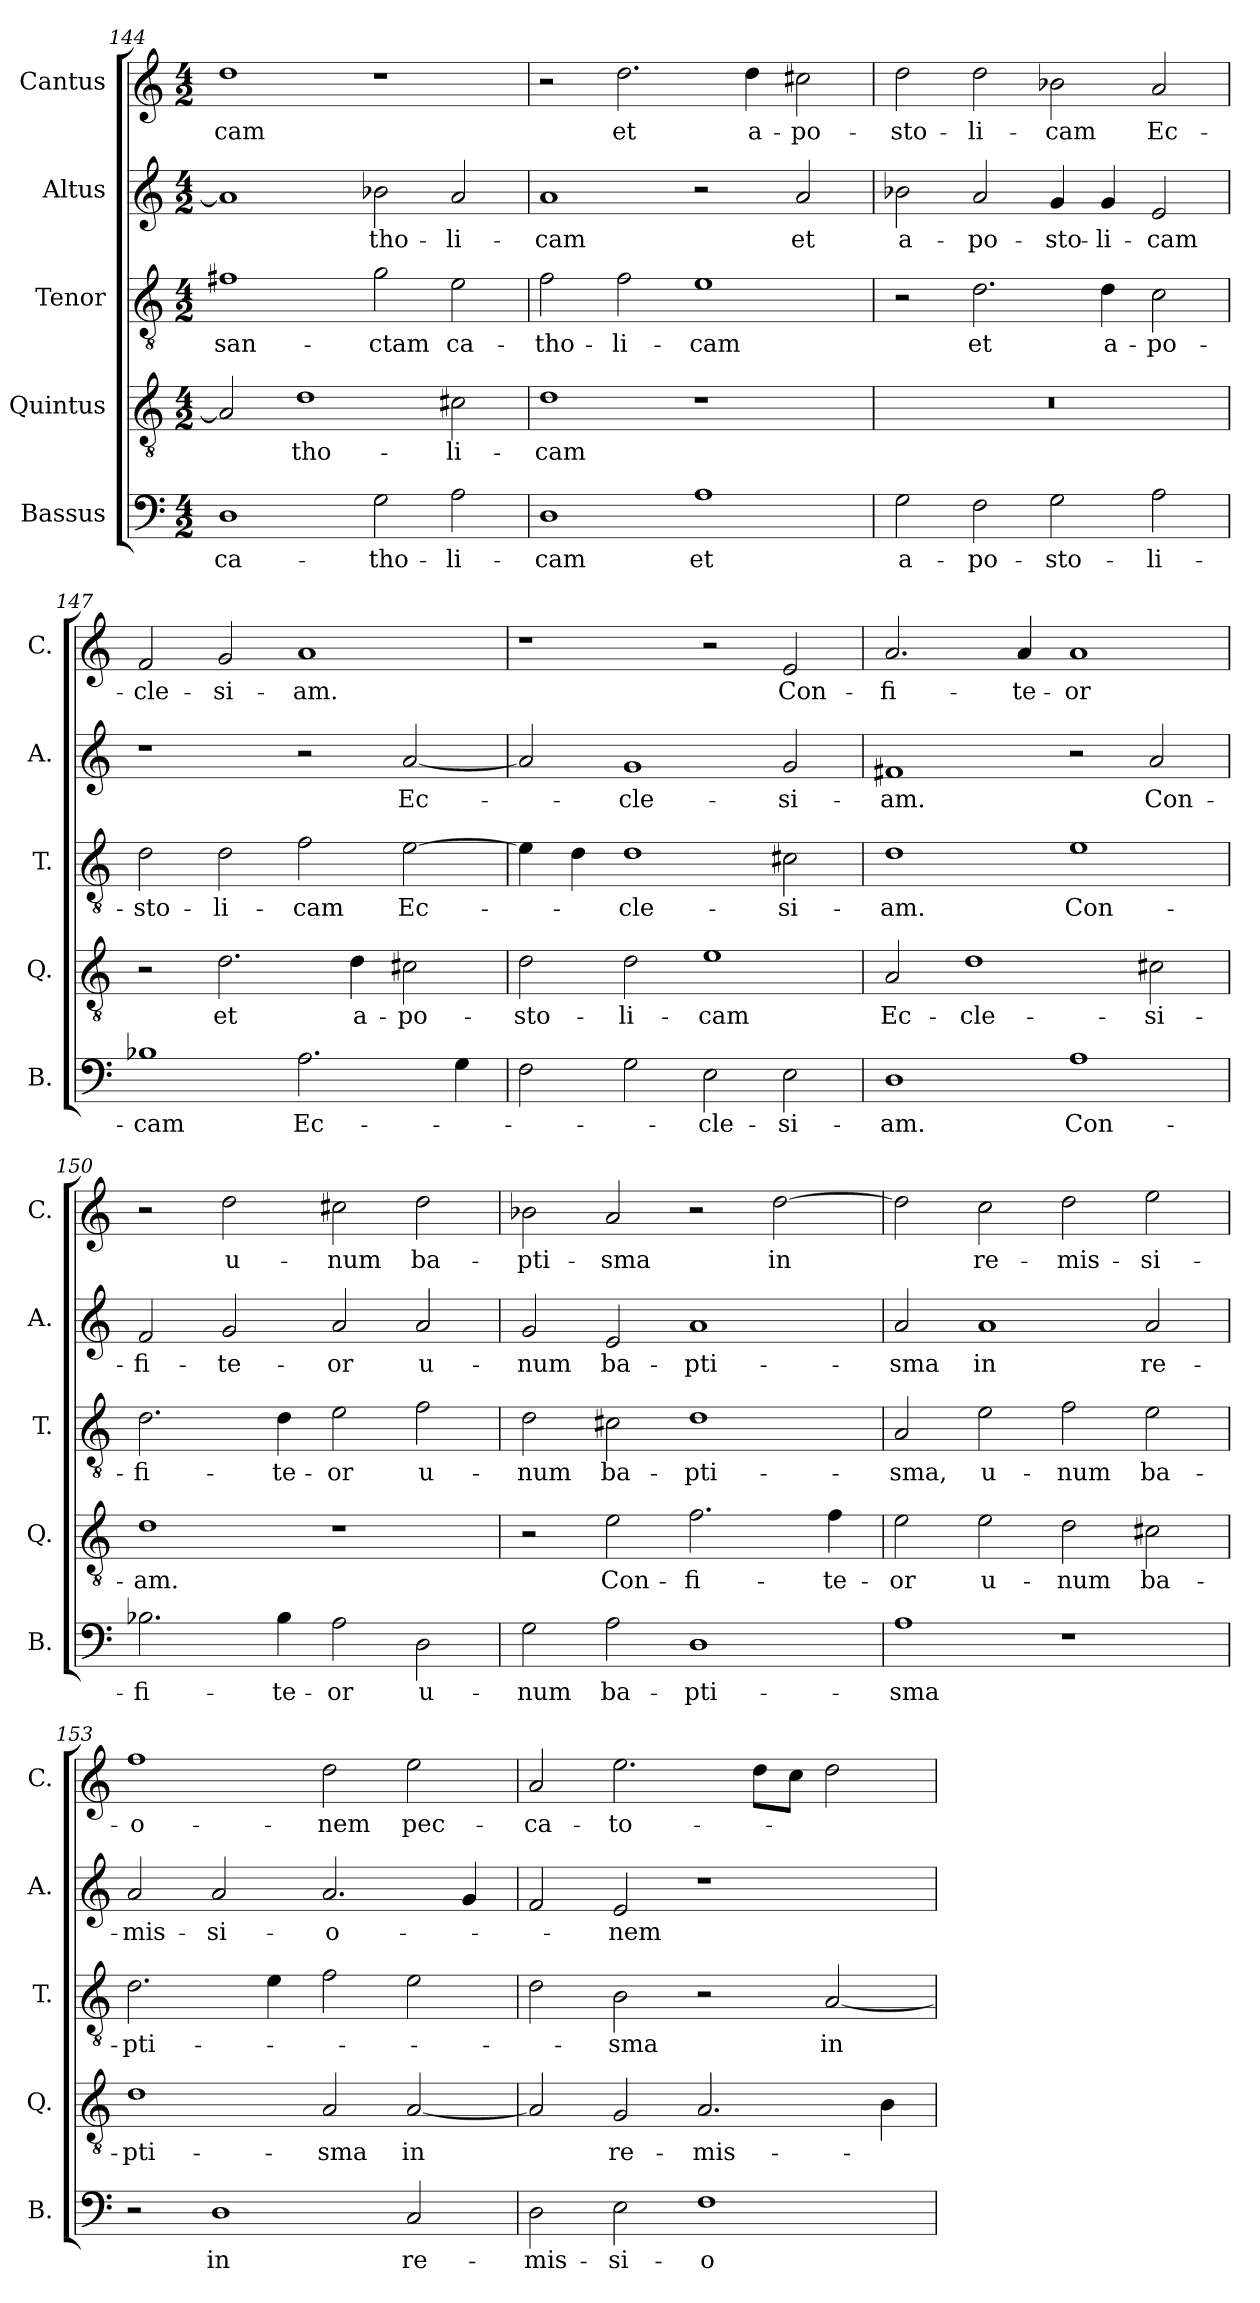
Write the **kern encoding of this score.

**kern	**text	**kern	**text	**kern	**text	**kern	**text	**kern	**text
*part5	*part5	*part4	*part4	*part3	*part3	*part2	*part2	*part1	*part1
*staff5	*staff5	*staff4	*staff4	*staff3	*staff3	*staff2	*staff2	*staff1	*staff1
*I"Bassus	*	*I"Quintus	*	*I"Tenor	*	*I"Altus	*	*I"Cantus	*
*I'B.	*	*I'Q.	*	*I'T.	*	*I'A.	*	*I'C.	*
*clefF4	*	*clefGv2	*	*clefGv2	*	*clefG2	*	*clefG2	*
*	*	*ITrd7c12	*	*ITrd7c12	*	*	*	*	*
*k[]	*	*k[]	*	*k[]	*	*k[]	*	*k[]	*
*C:	*	*C:	*	*C:	*	*C:	*	*C:	*
*M4/2	*	*M4/2	*	*M4/2	*	*M4/2	*	*M4/2	*
=144	=144	=144	=144	=144	=144	=144	=144	=144	=144
1D\	ca-	2AA/]	.	1F#X\	san-	1a/]	.	1dd\	-cam
.	.	1D\	-tho-	.	.	.	.	.	.
2G\	-tho-	.	.	2G\	-ctam	2b-X\	-tho-	1r	.
2A\	-li-	2C#\	-li-	2E\	ca-	2a/	-li-	.	.
=145	=145	=145	=145	=145	=145	=145	=145	=145	=145
1D\	-cam	1D\	-cam	2F\	-tho-	1a/	-cam	2r	.
.	.	.	.	2F\	-li-	.	.	2.dd\	et
1A\	et	1r	.	1E\	-cam	2r	.	.	.
.	.	.	.	.	.	.	.	4dd\	a-
.	.	.	.	.	.	2a/	et	2cc#\	-po-
=146	=146	=146	=146	=146	=146	=146	=146	=146	=146
2G\	a-	0r	.	2r	.	2b-X\	a-	2dd\	-sto-
2F\	-po-	.	.	2.D\	et	2a/	-po-	2dd\	-li-
2G\	-sto-	.	.	.	.	4g/	-sto-	2b-X\	-cam
.	.	.	.	4D\	a-	4g/	-li-	.	.
2A\	-li-	.	.	2C\	-po-	2e/	-cam	2a/	Ec-
=147	=147	=147	=147	=147	=147	=147	=147	=147	=147
1B-\	-cam	2r	.	2D\	-sto-	1r	.	2f/	-cle-
.	.	2.D\	et	2D\	-li-	.	.	2g/	-si-
2.A\	Ec-	.	.	2F\	-cam	2r	.	1a/	-am.
.	.	4D\	a-	.	.	.	.	.	.
.	.	2C#\	-po-	[2E\	Ec-	[2a/	Ec-	.	.
4G\	.	.	.	.	.	.	.	.	.
=148	=148	=148	=148	=148	=148	=148	=148	=148	=148
2F\	.	2D\	-sto-	4E\]	.	2a/]	.	1r	.
.	.	.	.	4D\	.	.	.	.	.
2G\	.	2D\	-li-	1D\	-cle-	1g/	-cle-	.	.
2E\	-cle-	1E\	-cam	.	.	.	.	2r	.
2E\	-si-	.	.	2C#\	-si-	2g/	-si-	2e/	Con-
=149	=149	=149	=149	=149	=149	=149	=149	=149	=149
1D\	-am.	2AA/	Ec-	1D\	-am.	1f#X/	-am.	2.a/	-fi-
.	.	1D\	-cle-	.	.	.	.	.	.
.	.	.	.	.	.	.	.	4a/	-te-
1A\	Con-	.	.	1E\	Con-	2r	.	1a/	-or
.	.	2C#\	-si-	.	.	2a/	Con-	.	.
=150	=150	=150	=150	=150	=150	=150	=150	=150	=150
2.B-\	-fi-	1D\	-am.	2.D\	-fi-	2f/	-fi-	2r	.
.	.	.	.	.	.	2g/	-te-	2dd\	u-
4B-\	-te-	.	.	4D\	-te-	.	.	.	.
2A\	-or	1r	.	2E\	-or	2a/	-or	2cc#X\	-num
2D\	u-	.	.	2F\	u-	2a/	u-	2dd\	ba-
=151	=151	=151	=151	=151	=151	=151	=151	=151	=151
2G\	-num	2r	.	2D\	-num	2g/	-num	2b-X\	-pti-
2A\	ba-	2E\	Con-	2C#X\	ba-	2e/	ba-	2a/	-sma
1D\	-pti-	2.F\	-fi-	1D\	-pti-	1a/	-pti-	2r	.
.	.	.	.	.	.	.	.	[2dd\	in
.	.	4F\	-te-	.	.	.	.	.	.
=152	=152	=152	=152	=152	=152	=152	=152	=152	=152
1A\	-sma	2E\	-or	2AA/	-sma,	2a/	-sma	2dd\]	.
.	.	2E\	u-	2E\	u-	1a/	in	2cc\	re-
1r	.	2D\	-num	2F\	-num	.	.	2dd\	-mis-
.	.	2C#X\	ba-	2E\	ba-	2a/	re-	2ee\	-si-
=153	=153	=153	=153	=153	=153	=153	=153	=153	=153
2r	.	1D\	-pti-	2.D\	-pti-	2a/	-mis-	1ff\	-o-
1D\	in	.	.	.	.	2a/	-si-	.	.
.	.	.	.	4E\	.	.	.	.	.
.	.	2AA/	-sma	2F\	.	2.a/	-o-	2dd\	-nem
2C/	re-	[2AA/	in	2E\	.	.	.	2ee\	pec-
.	.	.	.	.	.	4g/	.	.	.
=154	=154	=154	=154	=154	=154	=154	=154	=154	=154
2D\	-mis-	2AA/]	.	2D\	.	2f/	.	2a/	-ca-
2E\	-si-	2GG/	re-	2BB\	-sma	2e/	-nem	2.ee\	-to-
1F\	-o-	2.AA/	-mis-	2r	.	1r	.	.	.
.	.	.	.	.	.	.	.	8dd\L	.
.	.	.	.	.	.	.	.	8cc\J	.
.	.	.	.	[2AA/	in	.	.	2dd\	.
.	.	4BB\	.	.	.	.	.	.	.
=	=	=	=	=	=	=	=	=	=
*-	*-	*-	*-	*-	*-	*-	*-	*-	*-
